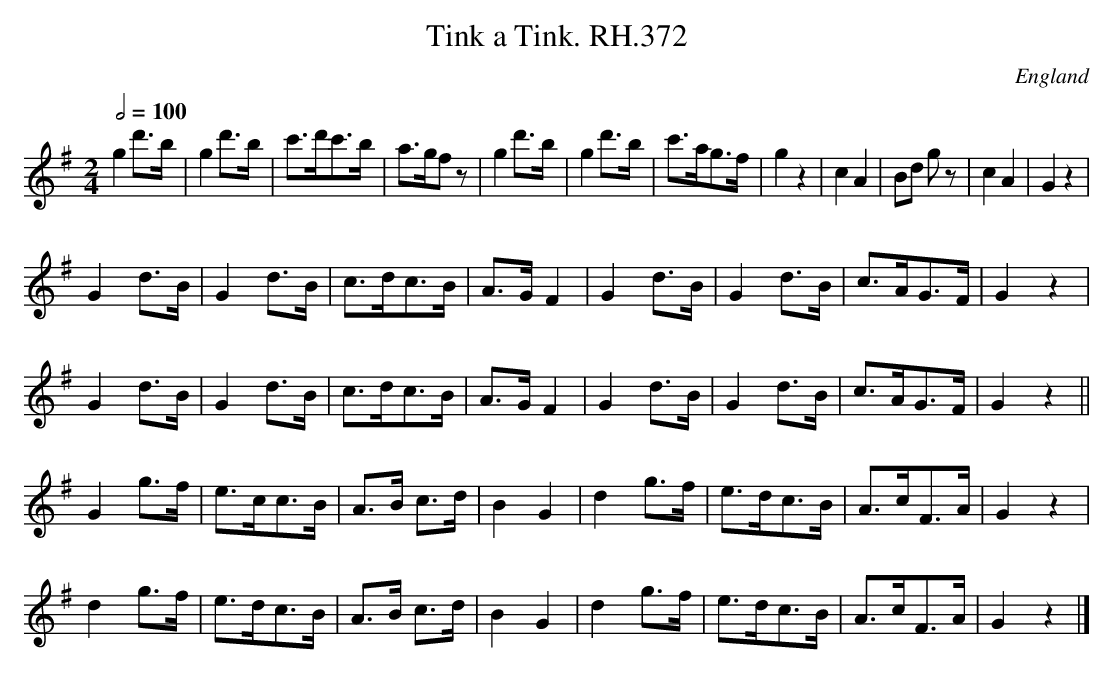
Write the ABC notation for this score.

X:1
T:Tink a Tink. RH.372
O:England
M:2/4
L:1/8
Q:1/2=100
K:G
g2d'>b|g2d'>b|c'>d'c'>b|a>gfz|\
g2d'>b|g2d'>b|c'>ag>f|g2z2|\
c2A2|Bd gz|c2A2|G2z2|
G2d>B|G2d>B|c>dc>B|A>GF2|\
G2d>B|G2d>B|c>AG>F|G2z2|
G2d>B|G2d>B|c>dc>B|A>GF2|\
G2d>B|G2d>B|c>AG>F|G2z2||
G2g>f|e>cc>B|A>B c>d|B2G2|\
d2g>f|e>dc>B|A>cF>A|G2z2|
d2g>f|e>dc>B|A>B c>d|B2G2|\
d2g>f|e>dc>B|A>cF>A|G2z2|]
